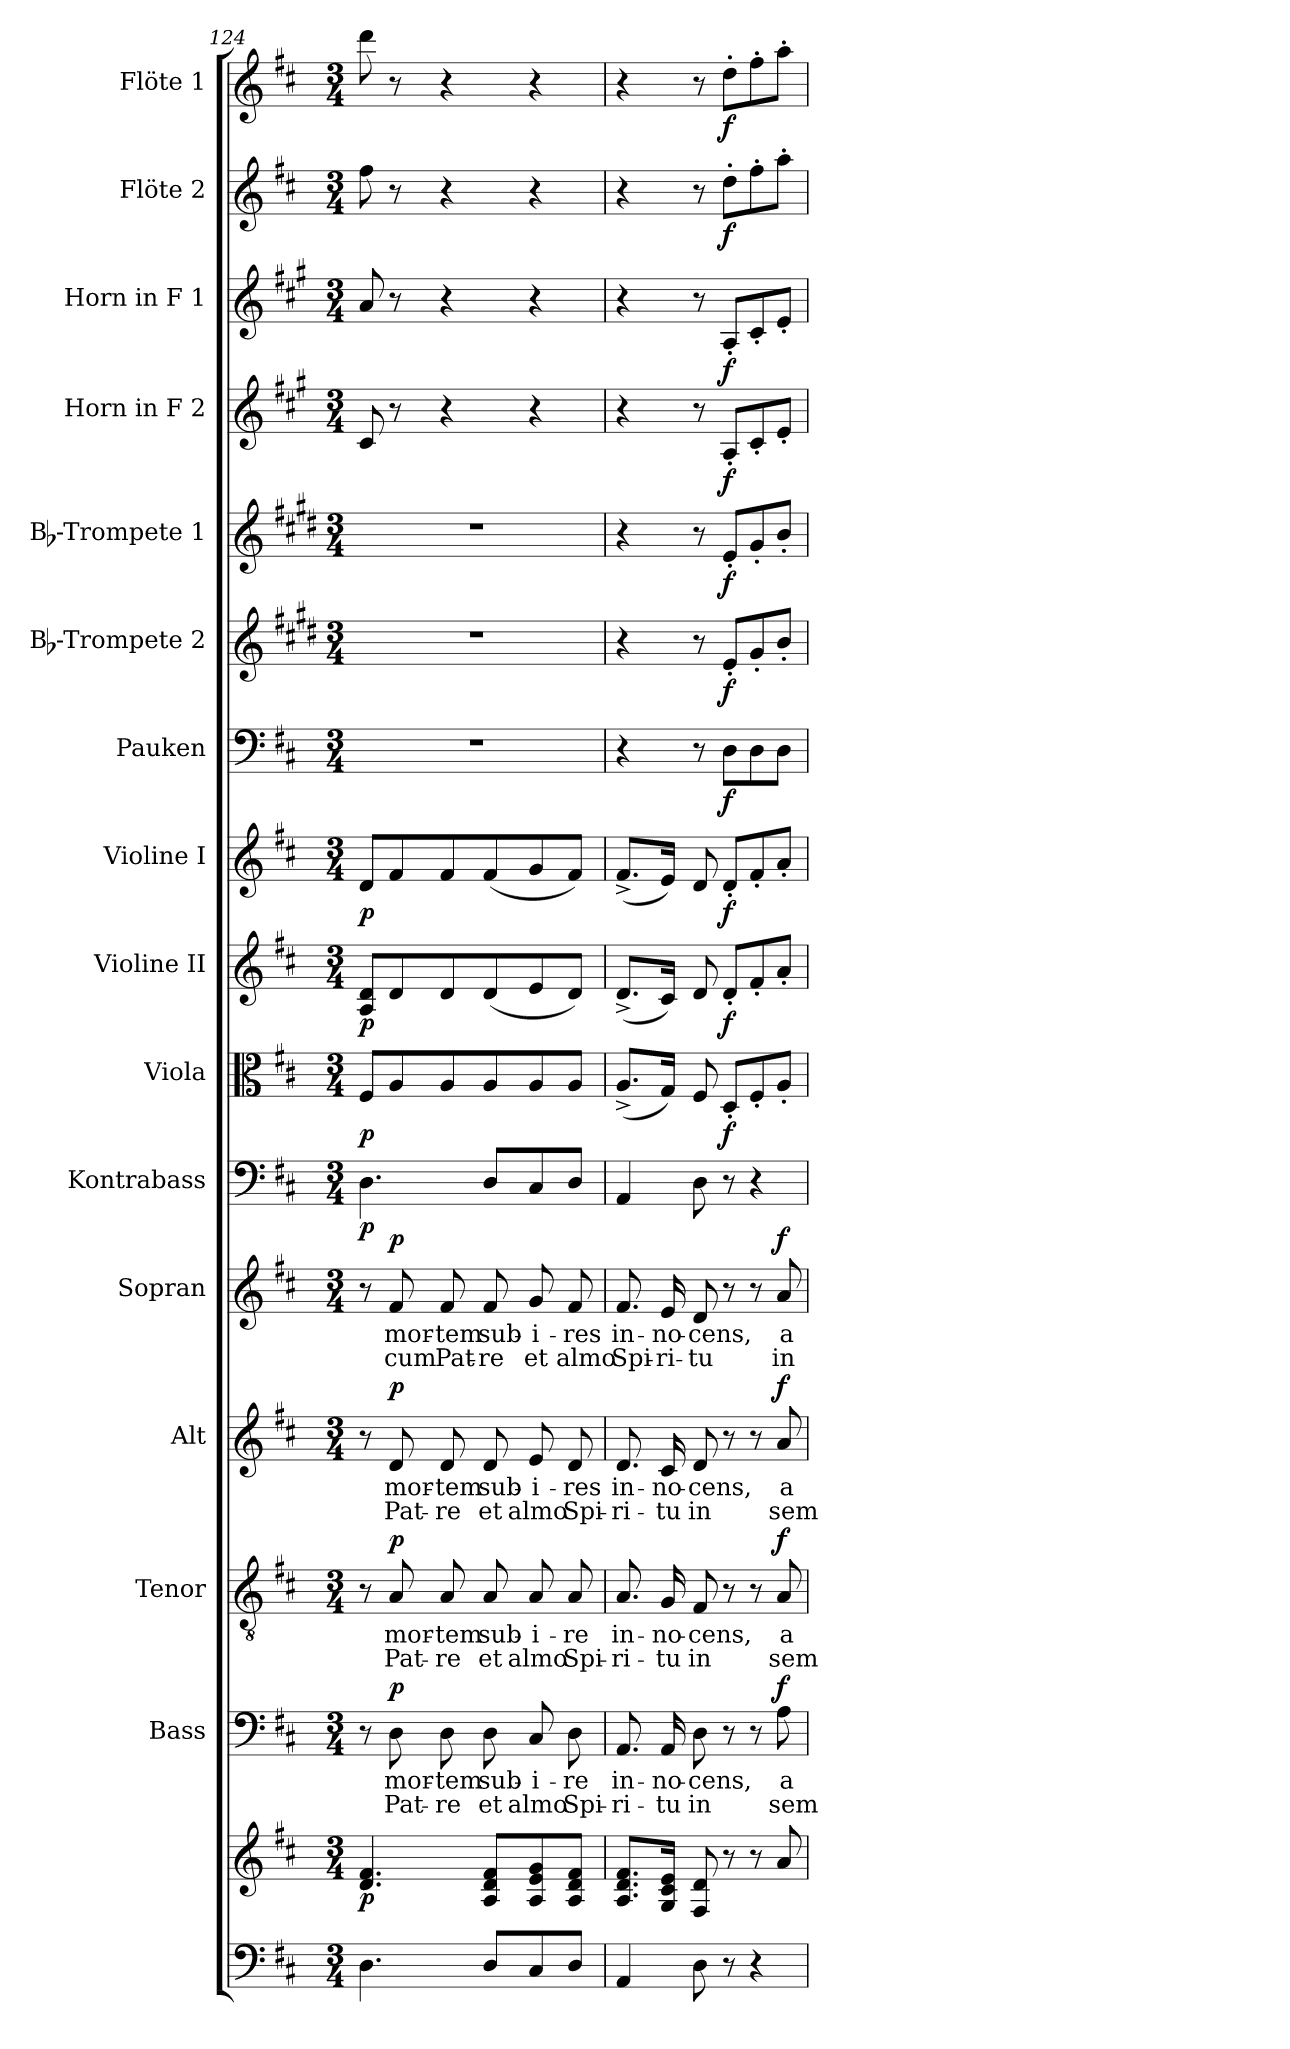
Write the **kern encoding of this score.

**kern	**kern	**dynam	**kern	**text	**text	**dynam	**kern	**text	**text	**dynam	**kern	**text	**text	**dynam	**kern	**text	**text	**dynam	**kern	**dynam	**kern	**dynam	**kern	**dynam	**kern	**dynam	**kern	**dynam	**kern	**dynam	**kern	**dynam	**kern	**dynam	**kern	**dynam	**kern	**dynam	**kern	**dynam
*part16	*part16	*part16	*part15	*part15	*part15	*part15	*part14	*part14	*part14	*part14	*part13	*part13	*part13	*part13	*part12	*part12	*part12	*part12	*part11	*part11	*part10	*part10	*part9	*part9	*part8	*part8	*part7	*part7	*part6	*part6	*part5	*part5	*part4	*part4	*part3	*part3	*part2	*part2	*part1	*part1
*staff17	*staff16	*staff16/17	*staff15	*staff15	*staff15	*staff15	*staff14	*staff14	*staff14	*staff14	*staff13	*staff13	*staff13	*staff13	*staff12	*staff12	*staff12	*staff12	*staff11	*staff11	*staff10	*staff10	*staff9	*staff9	*staff8	*staff8	*staff7	*staff7	*staff6	*staff6	*staff5	*staff5	*staff4	*staff4	*staff3	*staff3	*staff2	*staff2	*staff1	*staff1
*	*	*	*I"Bass	*	*	*	*I"Tenor	*	*	*	*I"Alt	*	*	*	*I"Sopran	*	*	*	*I"Kontrabass	*	*I"Viola	*	*I"Violine II	*	*I"Violine I	*	*I"Pauken	*	*I"Bb-Trompete 2	*	*I"Bb-Trompete 1	*	*I"Horn in F 2	*	*I"Horn in F 1	*	*I"Flöte 2	*	*I"Flöte 1	*
*	*	*	*I'B.	*	*	*	*I'T.	*	*	*	*I'A.	*	*	*	*I'S.	*	*	*	*I'Kb.	*	*I'Vla.	*	*I'Vl. II	*	*I'Vl. I	*	*I'Pk.	*	*I'Bb Trp. 2	*	*I'Bb Trp. 1	*	*	*	*	*	*I'Fl. 2	*	*I'Fl. 1	*
*clefF4	*clefG2	*	*clefF4	*	*	*	*clefGv2	*	*	*	*clefG2	*	*	*	*clefG2	*	*	*	*clefF4	*	*clefC3	*	*clefG2	*	*clefG2	*	*clefF4	*	*clefG2	*	*clefG2	*	*clefG2	*	*clefG2	*	*clefG2	*	*clefG2	*
*	*	*	*	*	*	*	*	*	*	*	*	*	*	*	*	*	*	*	*ITrd7c12	*	*	*	*	*	*	*	*	*	*ITrd1c2	*	*ITrd1c2	*	*ITrd4c7	*	*ITrd4c7	*	*	*	*	*
*k[f#c#]	*k[f#c#]	*	*k[f#c#]	*	*	*	*k[f#c#]	*	*	*	*k[f#c#]	*	*	*	*k[f#c#]	*	*	*	*k[f#c#]	*	*k[f#c#]	*	*k[f#c#]	*	*k[f#c#]	*	*k[f#c#]	*	*k[f#c#]	*	*k[f#c#]	*	*k[f#c#]	*	*k[f#c#]	*	*k[f#c#]	*	*k[f#c#]	*
*D:	*D:	*	*D:	*	*	*	*D:	*	*	*	*D:	*	*	*	*D:	*	*	*	*D:	*	*D:	*	*D:	*	*D:	*	*D:	*	*D:	*	*D:	*	*D:	*	*D:	*	*D:	*	*D:	*
*M3/4	*M3/4	*	*M3/4	*	*	*	*M3/4	*	*	*	*M3/4	*	*	*	*M3/4	*	*	*	*M3/4	*	*M3/4	*	*M3/4	*	*M3/4	*	*M3/4	*	*M3/4	*	*M3/4	*	*M3/4	*	*M3/4	*	*M3/4	*	*M3/4	*
=124	=124	=124	=124	=124	=124	=124	=124	=124	=124	=124	=124	=124	=124	=124	=124	=124	=124	=124	=124	=124	=124	=124	=124	=124	=124	=124	=124	=124	=124	=124	=124	=124	=124	=124	=124	=124	=124	=124	=124	=124
!	!	!LO:DY:b	!	!	!	!	!	!	!	!	!	!	!	!	!	!	!	!	!	!LO:DY:b	!	!LO:DY:b	!	!LO:DY:b	!	!LO:DY:b	!	!	!	!	!	!	!	!	!	!	!	!	!	!
4.D\	4.d/ 4.f#/	p	8r	.	.	.	8r	.	.	.	8r	.	.	.	8r	.	.	.	4.DD\	p	8F#/L	p	8A/ 8d/L	p	8d/L	p	2.r	.	2.r	.	2.r	.	8F#/	.	8d/	.	8ff#\	.	8ddd\	.
!	!	!	!	!LO:LY:b	!LO:LY:b	!LO:DY:a	!	!LO:LY:b	!LO:LY:b	!LO:DY:a	!	!LO:LY:b	!LO:LY:b	!LO:DY:a	!	!LO:LY:b	!LO:LY:b	!LO:DY:a	!	!	!	!	!	!	!	!	!	!	!	!	!	!	!	!	!	!	!	!	!	!
.	.	.	8D\	mor-	Pat-	p	8A/	mor-	Pat-	p	8d/	mor-	Pat-	p	8f#/	mor-	cum	p	.	.	8A/	.	8d/	.	8f#/	.	.	.	.	.	.	.	8r	.	8r	.	8r	.	8r	.
!	!	!	!	!LO:LY:b	!LO:LY:b	!	!	!LO:LY:b	!LO:LY:b	!	!	!LO:LY:b	!LO:LY:b	!	!	!LO:LY:b	!LO:LY:b	!	!	!	!	!	!	!	!	!	!	!	!	!	!	!	!	!	!	!	!	!	!	!
.	.	.	8D\	-tem	-re	.	8A/	-tem	-re	.	8d/	-tem	-re	.	8f#/	-tem	Pat-	.	.	.	8A/	.	8d/	.	8f#/	.	.	.	.	.	.	.	4r	.	4r	.	4r	.	4r	.
!	!	!	!	!LO:LY:b	!LO:LY:b	!	!	!LO:LY:b	!LO:LY:b	!	!	!LO:LY:b	!LO:LY:b	!	!	!LO:LY:b	!LO:LY:b	!	!	!	!	!	!	!	!	!	!	!	!	!	!	!	!	!	!	!	!	!	!	!
8D/L	8A/ 8d/ 8f#/L	.	8D\	sub-	et	.	8A/	sub-	et	.	8d/	sub-	et	.	8f#/	sub-	-re	.	8DD/L	.	8A/	.	(<8d/	.	(<8f#/	.	.	.	.	.	.	.	.	.	.	.	.	.	.	.
!	!	!	!	!LO:LY:b	!LO:LY:b	!	!	!LO:LY:b	!LO:LY:b	!	!	!LO:LY:b	!LO:LY:b	!	!	!LO:LY:b	!LO:LY:b	!	!	!	!	!	!	!	!	!	!	!	!	!	!	!	!	!	!	!	!	!	!	!
8C#/	8A/ 8e/ 8g/	.	8C#/	-i-	almo	.	8A/	-i-	almo	.	8e/	-i-	almo	.	8g/	-i-	et	.	8CC#/	.	8A/	.	8e/	.	8g/	.	.	.	.	.	.	.	4r	.	4r	.	4r	.	4r	.
!	!	!	!	!LO:LY:b	!LO:LY:b	!	!	!LO:LY:b	!LO:LY:b	!	!	!LO:LY:b	!LO:LY:b	!	!	!LO:LY:b	!LO:LY:b	!	!	!	!	!	!	!	!	!	!	!	!	!	!	!	!	!	!	!	!	!	!	!
8D/J	8A/ 8d/ 8f#/J	.	8D\	-re	Spi-	.	8A/	-re	Spi-	.	8d/	-res	Spi-	.	8f#/	-res	almo	.	8DD/J	.	8A/J	.	8d/J)	.	8f#/J)	.	.	.	.	.	.	.	.	.	.	.	.	.	.	.
=125	=125	=125	=125	=125	=125	=125	=125	=125	=125	=125	=125	=125	=125	=125	=125	=125	=125	=125	=125	=125	=125	=125	=125	=125	=125	=125	=125	=125	=125	=125	=125	=125	=125	=125	=125	=125	=125	=125	=125	=125
!	!	!	!	!LO:LY:b	!LO:LY:b	!	!	!LO:LY:b	!LO:LY:b	!	!	!LO:LY:b	!LO:LY:b	!	!	!LO:LY:b	!LO:LY:b	!	!	!	!	!	!	!	!	!	!	!	!	!	!	!	!	!	!	!	!	!	!	!
4AA/	8.A/ 8.d/ 8.f#/L	.	8.AA/	in-	-ri-	.	8.A/	in-	-ri-	.	8.d/	in-	-ri-	.	8.f#/	in-	Spi-	.	4AAA/	.	(<8.A^</L	.	(<8.d^</L	.	(<8.f#^</L	.	4r	.	4r	.	4r	.	4r	.	4r	.	4r	.	4r	.
!	!	!	!	!LO:LY:b	!LO:LY:b	!	!	!LO:LY:b	!LO:LY:b	!	!	!LO:LY:b	!LO:LY:b	!	!	!LO:LY:b	!LO:LY:b	!	!	!	!	!	!	!	!	!	!	!	!	!	!	!	!	!	!	!	!	!	!	!
.	16G/ 16c#/ 16e/Jk	.	16AA/	-no-	-tu	.	16G/	-no-	-tu	.	16c#/	-no-	-tu	.	16e/	-no-	-ri-	.	.	.	16G/Jk)	.	16c#/Jk)	.	16e/Jk)	.	.	.	.	.	.	.	.	.	.	.	.	.	.	.
!	!	!	!	!LO:LY:b	!LO:LY:b	!	!	!LO:LY:b	!LO:LY:b	!	!	!LO:LY:b	!LO:LY:b	!	!	!LO:LY:b	!LO:LY:b	!	!	!	!	!	!	!	!	!	!	!	!	!	!	!	!	!	!	!	!	!	!	!
8D\	8F#/ 8d/	.	8D\	-cens,	in	.	8F#/	-cens,	in	.	8d/	-cens,	in	.	8d/	-cens,	-tu	.	8DD\	.	8F#/	.	8d/	.	8d/	.	8r	.	8r	.	8r	.	8r	.	8r	.	8r	.	8r	.
!	!	!	!	!	!	!	!	!	!	!	!	!	!	!	!	!	!	!	!	!	!	!LO:DY:b	!	!LO:DY:b	!	!LO:DY:b	!	!LO:DY:b	!	!LO:DY:b	!	!LO:DY:b	!	!LO:DY:b	!	!LO:DY:b	!	!LO:DY:b	!	!LO:DY:b
8r	8r	.	8r	.	.	.	8r	.	.	.	8r	.	.	.	8r	.	.	.	8r	.	8D'</L	f	8d'</L	f	8d'</L	f	8D\L	f	8d'</L	f	8d'</L	f	8D'</L	f	8D'</L	f	8dd'>\L	f	8dd'>\L	f
4r	8r	.	8r	.	.	.	8r	.	.	.	8r	.	.	.	8r	.	.	.	4r	.	8F#'</	.	8f#'</	.	8f#'</	.	8D\	.	8f#'</	.	8f#'</	.	8F#'</	.	8F#'</	.	8ff#'>\	.	8ff#'>\	.
!	!	!	!	!LO:LY:b	!LO:LY:b	!LO:DY:a	!	!LO:LY:b	!LO:LY:b	!LO:DY:a	!	!LO:LY:b	!LO:LY:b	!LO:DY:a	!	!LO:LY:b	!LO:LY:b	!LO:DY:a	!	!	!	!	!	!	!	!	!	!	!	!	!	!	!	!	!	!	!	!	!	!
.	8a/	.	8A\	a	sem-	f	8A/	a	sem-	f	8a/	a	sem-	f	8a/	a	in	f	.	.	8A'</J	.	8a'</J	.	8a'</J	.	8D\J	.	8a'</J	.	8a'</J	.	8A'</J	.	8A'</J	.	8aa'>\J	.	8aa'>\J	.
=	=	=	=	=	=	=	=	=	=	=	=	=	=	=	=	=	=	=	=	=	=	=	=	=	=	=	=	=	=	=	=	=	=	=	=	=	=	=	=	=
*-	*-	*-	*-	*-	*-	*-	*-	*-	*-	*-	*-	*-	*-	*-	*-	*-	*-	*-	*-	*-	*-	*-	*-	*-	*-	*-	*-	*-	*-	*-	*-	*-	*-	*-	*-	*-	*-	*-	*-	*-
